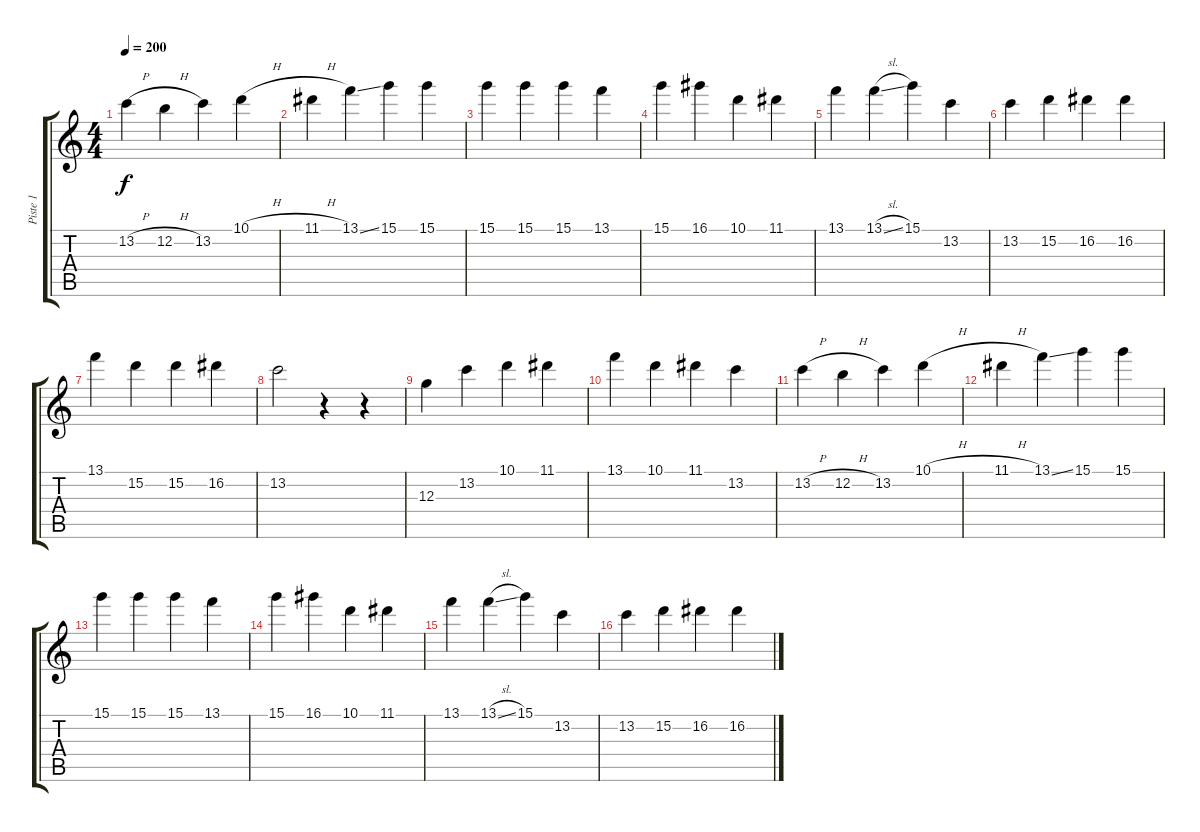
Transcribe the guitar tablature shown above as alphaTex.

\track ("Piste 1" "Piste 1") {instrument acousticguitarsteel}
\staff {score tabs}
\tuning (E4 B3 G3 D3 A2 E2) {hide}
\ts (4 4)
\tempo 200
\clef g2
\ks c
13.2{h}.4{dy f} 12.2{h}.4 13.2.4 10.1{h}.4 |
11.1{h}.4 13.1{ss}.4 15.1.4 15.1.4 |
15.1.4 15.1.4 15.1.4 13.1.4 |
15.1.4 16.1.4 10.1.4 11.1.4 |
13.1.4 13.1{sl}.4 15.1.4 13.2.4 |
13.2.4 15.2.4 16.2.4 16.2.4 |
13.1.4 15.2.4 15.2.4 16.2.4 |
13.2.2 r.4 r.4 |
12.3.4 13.2.4 10.1.4 11.1.4 |
13.1.4 10.1.4 11.1.4 13.2.4 |
13.2{h}.4 12.2{h}.4 13.2.4 10.1{h}.4 |
11.1{h}.4 13.1{ss}.4 15.1.4 15.1.4 |
15.1.4 15.1.4 15.1.4 13.1.4 |
15.1.4 16.1.4 10.1.4 11.1.4 |
13.1.4 13.1{sl}.4 15.1.4 13.2.4 |
13.2.4 15.2.4 16.2.4 16.2.4
